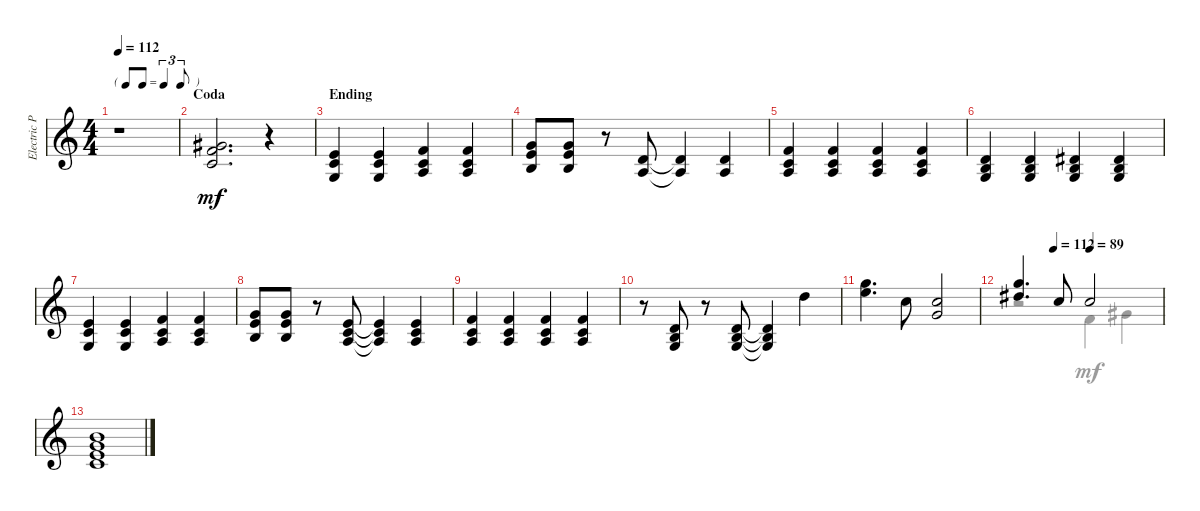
\track ("Electric Piano (Staff 1)" "Electric P") {instrument electricgrandpiano}
\staff {score}
\tuning (E4 B3 G3 D3 A2 E2 B1) {hide}
\voice
\ts (4 4)
\tf triplet8th
\tempo 112
\clef g2
\ks c
r.1{dy mf} |
\section ("" "Coda")
(4.1 6.2 5.3).2{d} r.4 |
\section ("" "Ending")
(0.1 1.2 0.3).4 (0.1 1.2 0.3).4 (1.1 1.2 2.3).4 (1.1 1.2 2.3).4 |
(0.1 0.2 12.3).8 (0.1 0.2 12.3).8 r.8 (3.2 2.3).8 (3.2{t} 2.3{t}).4 (3.2 2.3).4 |
(1.1 1.2 2.3).4 (1.1 1.2 2.3).4 (1.1 1.2 2.3).4 (1.1 1.2 2.3).4 |
(3.2 4.3 5.4).4 (3.2 4.3 5.4).4 (4.2 4.3 5.4).4 (4.2 4.3 5.4).4 |
(0.1 1.2 0.3).4 (0.1 1.2 0.3).4 (1.1 1.2 2.3).4 (1.1 1.2 2.3).4 |
(3.1 5.2 4.3).8 (0.1 0.2 12.3).8 r.8 (0.1 1.2 2.3).8 (0.1{t} 1.2{t} 2.3{t}).4 (0.1 1.2 2.3).4 |
(1.1 1.2 2.3).4 (1.1 1.2 2.3).4 (1.1 1.2 2.3).4 (1.1 1.2 2.3).4 |
r.8 (3.2 4.3 5.4).8 r.8 (3.2 4.3 5.4).8 (3.2{t} 4.3{t} 5.4{t}).4 10.1.4 |
(15.1 17.2).4{d} 8.1.8 (8.1 8.2).2 |
\tempo (112 0.25)
\tempo (89 0.5)
(11.1 20.2).4{d} 8.1.8 8.1.2 |
(7.1 8.2 9.3 10.4).1
\voice
\clef g2
\ottava regular
\simile none
\ks c
|
|
|
|
|
|
|
|
|
|
|
r.2 1.1.4 4.1.4 |
